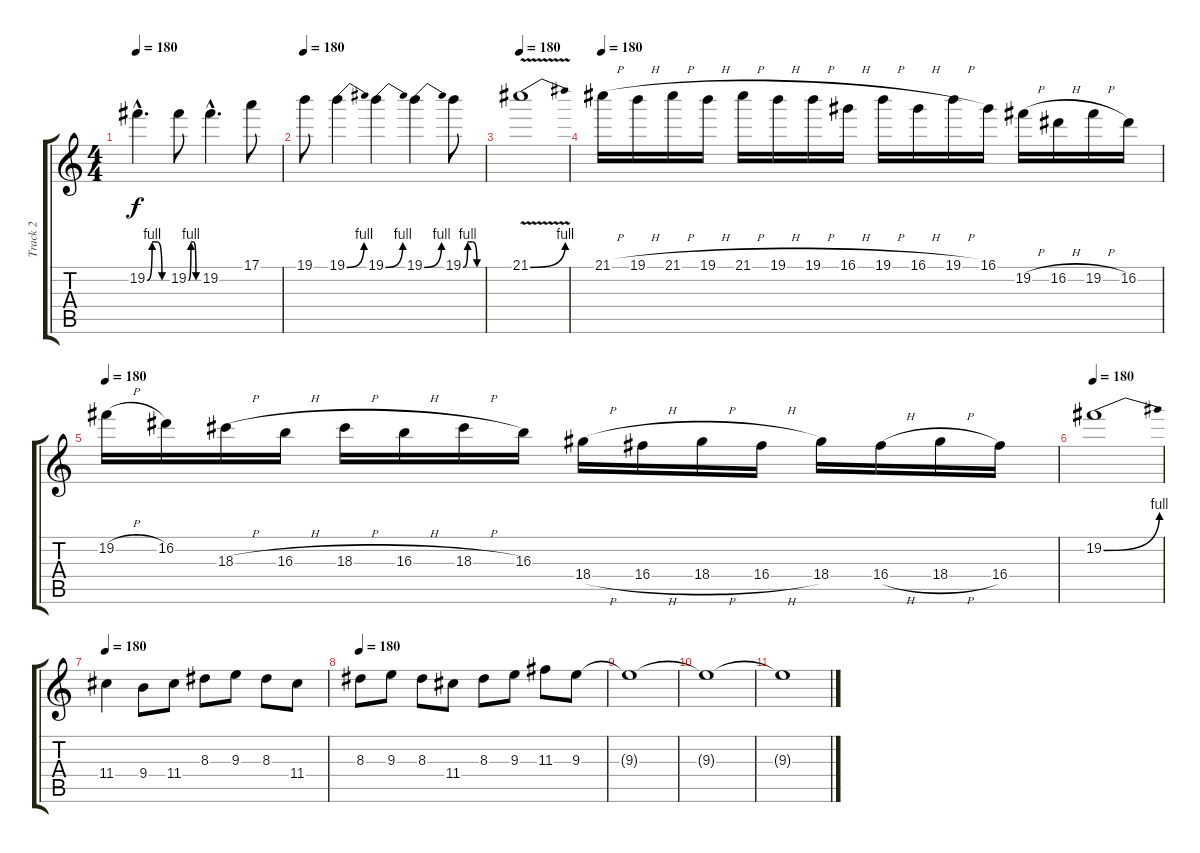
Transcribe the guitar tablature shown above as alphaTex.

\track ("Track 2" "Track 2") {instrument distortionguitar}
\staff {score tabs}
\tuning (E4 B3 G3 D3 A2 E2) {hide}
\ts (4 4)
\tempo 180
\clef g2
\ks c
19.2{be (custom 0 0 15 4 30 4 45 0 60 0) hac}.4{d dy f} 19.2{be (custom 0 0 15 4 30 4 45 0 60 0)}.8 19.2{hac}.4{d} 17.1.8 |
\tempo 180
19.1.8 19.1{be (bend 0 0 60 4)}.4 19.1{be (bend 0 0 60 4)}.4 19.1{be (bend 0 0 60 4)}.4 19.1{be (custom 0 0 15 4 30 4 45 0 60 0)}.8 |
\tempo 180
21.1{be (bend 0 0 60 4) v}.1 |
\tempo 180
21.1{h}.16 19.1{h}.16 21.1{h}.16 19.1{h}.16 21.1{h}.16 19.1{h}.16 19.1{h}.16 16.1{h}.16 19.1{h}.16 16.1{h}.16 19.1{h}.16 16.1.16 19.2{h}.16 16.2{h}.16 19.2{h}.16 16.2.16 |
\tempo 180
19.2{h}.16 16.2.16 18.3{h}.16 16.3{h}.16 18.3{h}.16 16.3{h}.16 18.3{h}.16 16.3.16 18.4{h}.16 16.4{h}.16 18.4{h}.16 16.4{h}.16 18.4.16 16.4{h}.16 18.4{h}.16 16.4.16 |
\tempo 180
19.2{be (bend 0 0 60 4)}.1 |
\tempo 180
11.4.4 9.4.8 11.4.8 8.3.8 9.3.8 8.3.8 11.4.8 |
\tempo 180
8.3.8 9.3.8 8.3.8 11.4.8 8.3.8 9.3.8 11.3.8 9.3.8{volume 0} |
9.3{t}.1 |
9.3{t}.1 |
9.3{t}.1
